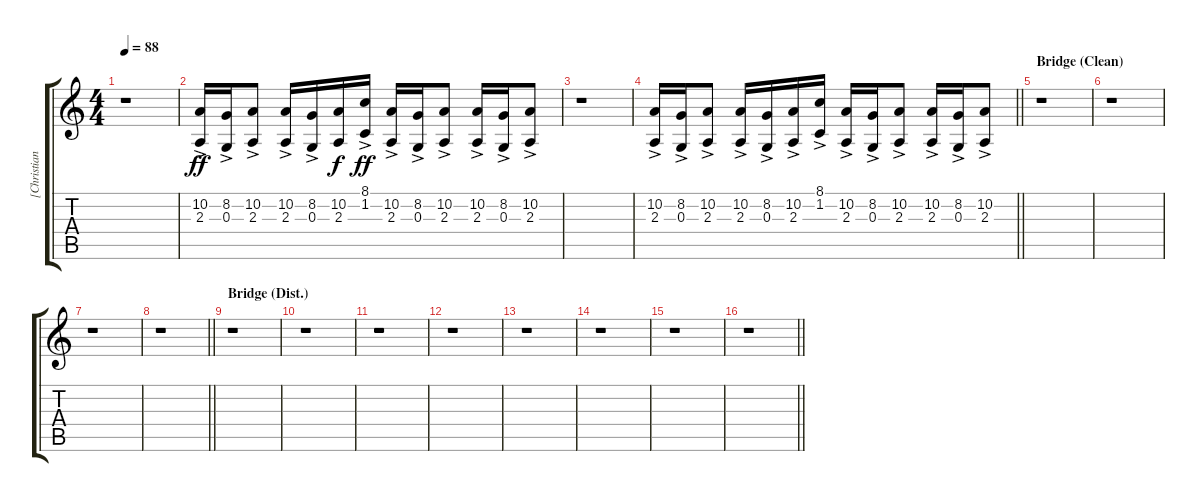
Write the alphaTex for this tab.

\track ("[Christian Lorenz]  Voices" "[Christian") {instrument synthvoice}
\staff {score tabs}
\tuning (E4 B3 G3 D3 A2 E2) {hide}
\ts (4 4)
\tempo 88
\clef g2
\ks c
r.1{dy ff} |
(10.2{ac} 2.3).16 (8.2{ac} 0.3).16 (10.2{ac} 2.3).8 (10.2{ac} 2.3).16 (8.2{ac} 0.3).16 (10.2 2.3).16{dy f} (8.1{ac} 1.2).16{dy ff} (10.2{ac} 2.3).16 (8.2{ac} 0.3).16 (10.2{ac} 2.3).8 (10.2{ac} 2.3).16 (8.2{ac} 0.3).16 (10.2{ac} 2.3).8 |
r.1 |
\barLineRight lightlight
(10.2{ac} 2.3).16 (8.2{ac} 0.3).16 (10.2{ac} 2.3).8 (10.2{ac} 2.3).16 (8.2{ac} 0.3).16 (10.2{ac} 2.3).16 (8.1{ac} 1.2).16 (10.2{ac} 2.3).16 (8.2{ac} 0.3).16 (10.2{ac} 2.3).8 (10.2{ac} 2.3).16 (8.2{ac} 0.3).16 (10.2{ac} 2.3).8 |
\section ("" "Bridge (Clean)")
r.1 |
r.1 |
r.1 |
\barLineRight lightlight
r.1 |
\section ("" "Bridge (Dist.)")
r.1 |
r.1 |
r.1 |
r.1 |
r.1 |
r.1 |
r.1 |
\barLineRight lightlight
r.1
